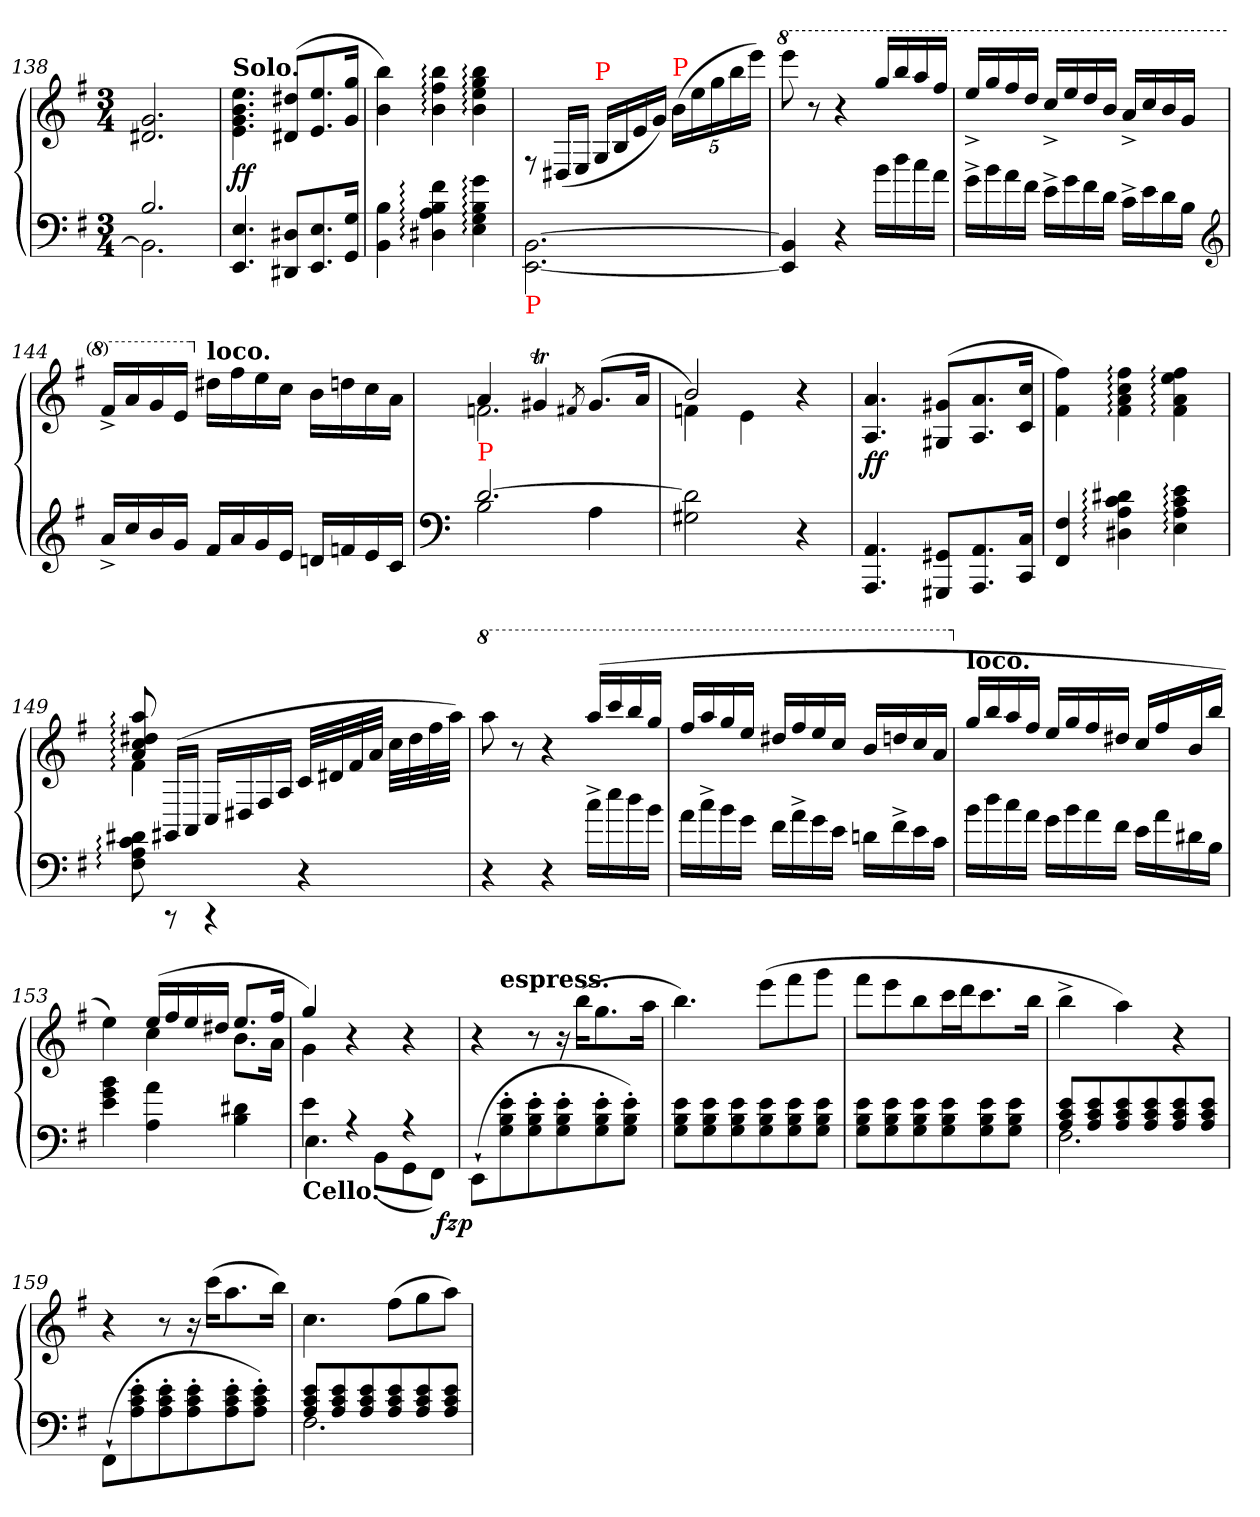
**kern	**kern	**dynam
*part1	*part1	*part1
*staff2	*staff1	*staff1/2
*clefF4	*clefG2	*
*k[f#]	*k[f#]	*
*M3/4	*M3/4	*
=138	=138	=138
*^	*	*
2.B!	2.BB!]	2.g! 2.d#X!	.
=139	=139	=139	=139
!	!	!LO:TX:a:B:t=Solo.	!
*v	*v	*	*
4.E 4.EE	4.ee\ 4.b\ 4.g\ 4.e\	ff
8D#X 8DD#XL	(>8dd#X/ 8d#X/L	.
8.E 8.EE	8.ee 8.e	.
16G 16GGJk	16gg 16gJk	.
=140	=140	=140
4B 4BB	4bb 4b)	.
4f#: 4B: 4A: 4D#X:	4bb: 4ff#: 4b:	.
4g: 4B: 4G: 4E:	4bb: 4gg: 4ee: 4b:	.
=141	=141	=141
!LO:TX:b:color=red:t=P	!	!
[2.BB\ [2.EE\	8rF	.
.	(>16D#XLL	.
.	16E/JJ	.
!	!LO:TX:a:color=red:t=P	!
.	16G/LL	.
.	16B/	.
.	16e\	.
.	16g\JJ)	.
*	*Xbrackettup	*
!	!LO:TX:a:color=red:t=P	!
.	(>20b\LL	.
.	20ee	.
.	20gg	.
.	20bb	.
.	20eeeJJ)	.
=142	=142	=142
*	*8va	*
4BB] 4EE]	8eeee	.
.	8r	.
4r	4r	.
16b\LL	16ggg/LL	.
16dd\	16bbb/	.
16cc\	16aaa/	.
16a\JJ	16fff#/JJ	.
=143	=143	=143
16g^<\LL	16eee^>/LL	.
16b\	16ggg/	.
16a\	16fff#/	.
16f#\JJ	16ddd/JJ	.
16e^<\LL	16ccc^>/LL	.
16g\	16eee/	.
16f#\	16ddd/	.
16d\JJ	16bb/JJ	.
16c^<\LL	16aa^>/LL	.
16e\	16ccc/	.
16d\	16bb/	.
16B\JJ	16gg/JJ	.
*clefG2	*	*
=144	=144	=144
16a^</LL	16ff#^>/LL	.
16cc	16aa	.
16b	16gg	.
16gJJ	16eeJJ	.
*	*X8va	*
!	!LO:TX:a:B:t=loco.	!
16f#/LL	16dd#X\LL	.
16a	16ff#	.
16g	16ee	.
16eJJ	16ccJJ	.
16dn/LL	16b\LL	.
16fn	16ddn	.
16e	16cc	.
16cJJ	16aJJ	.
=145	=145	=145
*clefF4	*	*
*^	*^	*
!LO:TX:a:color=red:t=P	!	!	!	!
[2.d	2B	4a	2.fn	.
.	.	4g#Xt	.	.
.	.	8qf#X/	.	.
.	4A	(<8.g#L	.	.
.	.	16aJk	.	.
*v	*v	*	*	*
=146	=146	=146	=146
2d] 2G#X	2b	4fn)	.
.	.	4e	.
4r	4ryy	4r	.
*	*v	*v	*
=147	=147	=147
4.AA/ 4.AAA/	4.a 4.A	ff
8GG#X/ 8GGG#X/L	(<8g#X 8G#XL	.
8.AA/ 8.AAA/	8.a 8.A	.
16C/ 16CC/Jk	16cc 16cJk	.
=148	=148	=148
4F# 4FF#	4ff# 4f#)	.
4d#X: 4c: 4A: 4D#X:	4ff#: 4cc: 4a: 4f#:	.
4e: 4c: 4A: 4E:	4ff#: 4ee: 4a: 4f#:	.
=149	=149	=149
*	*^	*
8d#X: 8c: 8A: 8F#:	8aa:/ 8dd#X:/ 8cc:/ 8a:/	4f#:	.
8rCC	(>16GG#XLL	.	.
.	16AA/JJ	.	.
4rCC	16C/LL	2ryy	.
.	16D#X	.	.
.	16F#/	.	.
.	16A/JJ	.	.
4r	32cLLL	.	.
.	32d#X	.	.
.	32f#	.	.
.	32aJJJ	.	.
.	32cc\LLL	.	.
.	32dd#	.	.
.	32ff#	.	.
.	32aaJJJ)	.	.
*	*v	*v	*
=150	=150	=150
*	*8va	*
4r	8aaa	.
.	8r	.
4r	4r	.
16cc^<\LL	(>16aaa/LL	.
16ee\	16cccc/	.
16dd\	16bbb/	.
16b\JJ	16ggg/JJ	.
=151	=151	=151
16a\LL	16fff#/LL	.
16cc^<\	16aaa/	.
16b\	16ggg/	.
16g\JJ	16eee/JJ	.
16f#\LL	16ddd#X/LL	.
16a^<\	16fff#/	.
16g\	16eee/	.
16e\JJ	16ccc/JJ	.
16dn\LL	16bb/LL	.
16f#^<\	16dddn/	.
16e\	16ccc/	.
16c\JJ	16aa/JJ	.
=152	=152	=152
*	*X8va	*
!	!LO:TX:a:B:t=loco.	!
16b\LL	16gg/LL	.
16dd\	16bb/	.
16cc\	16aa/	.
16a\JJ	16ff#/JJ	.
16g\LL	16ee/LL	.
16b\	16gg/	.
16a\	16ff#/	.
16f#\JJ	16dd#X/JJ	.
16e\LL	16cc/LL	.
16a\	16ff#/	.
16d#X	16b	.
16B\JJ	16bb/JJ	.
=153	=153	=153
*	*^	*
4b\ 4g\ 4e\	4ee)	4ryy	.
4a\ 4A\	(>16eeLL	4cc	.
.	16ff#	.	.
.	16ee	.	.
.	16dd#XJJ	.	.
4d#X 4B	8.eeL	8.bL	.
.	16ff#Jk	16aJk	.
=154	=154	=154	=154
*^	*	*	*
!LO:TX:b:B:t=Cello.	!	!	!	!
4e\	4.E	4gg)	4g	.
4rA	.	4r	4ryy	.
.	(>8BB!\L	.	.	.
4rA	8GG!\	4r	4ryy	.
.	8FF#!\J)	.	.	.
=155	=155	=155	=155	=155
!	!	!	!	!LO:DY:b=2:rj
*v	*v	*	*	*
(>8EE`L	4r	8ryy	fz p
!	!	!LO:TX:a:B:t=espress.	!
8e' 8B' 8G'	.	2ryy	.
8e' 8B' 8G'	8r	.	.
8e' 8B' 8G'	16r	.	.
.	(>16bbKL	.	.
8e' 8B' 8G'	8.gg	.	.
8e' 8B' 8G'J)	.	8ryy	.
.	16aaJk	.	.
*	*v	*v	*
=156	=156	=156
8e 8B 8GL	4.bb)	.
8e 8B 8G	.	.
8e 8B 8G	.	.
8e 8B 8G	(>8eeeL	.
8e 8B 8G	8fff#	.
8e 8B 8GJ	8gggJ	.
=157	=157	=157
8e 8B 8GL	8fff#L	.
8e 8B 8G	8eee	.
8e 8B 8G	8bb	.
8e 8B 8G	16cccL	.
.	16dddJ	.
8e 8B 8G	8.ccc	.
8e 8B 8GJ	.	.
.	16bbJk	.
=158	=158	=158
*^	*	*
8e 8c 8AL	2.F#	4bb^<	.
8e 8c 8A	.	.	.
8e 8c 8A	.	4aa)	.
8e 8c 8A	.	.	.
8e 8c 8A	.	4r	.
8e 8c 8AJ	.	.	.
*v	*v	*	*
=159	=159	=159
(>8FF#`L	4r	.
8e' 8c' 8A'	.	.
8e' 8c' 8A'	8r	.
8e' 8c' 8A'	16r	.
.	(>16cccKL	.
8e' 8c' 8A'	8.aa	.
8e' 8c' 8A'J)	.	.
.	16bbJk)	.
=160	=160	=160
*^	*	*
8e 8c 8AL	2.F#	4.cc	.
8e 8c 8A	.	.	.
8e 8c 8A	.	.	.
8e 8c 8A	.	(>8ff#L	.
8e 8c 8A	.	8gg	.
8e 8c 8AJ	.	8aaJ)	.
*v	*v	*	*
=	=	=
*-	*-	*-
